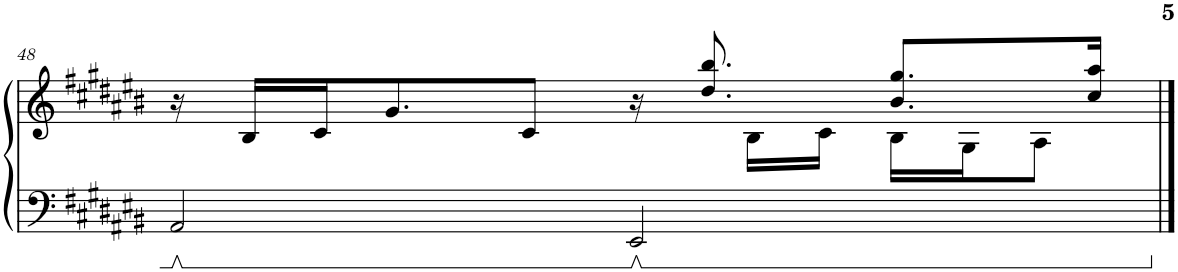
**kern	**kern
*part1	*part1
*staff2	*staff1
*I"Piano	*
*I'Pno.	*
!!LO:PB:g=z
*clefF4	*clefG2
*k[f#c#g#d#a#e#b#]	*k[f#c#g#d#a#e#b#]
*M4/4	*M4/4
=48	=48
*	*^
2AA#/	16r	16ryy
*	*v	*v
.	16B#/LL
.	16c#/J
.	8.g#/
.	8c#/J
2EE#/	16r
*	*^
.	16ryy	8.dd#/ 8.bb#/
.	16B#\LL	.
.	16c#\JJ	.
.	16B#\LL	8.b#/ 8.gg#/L
.	16G#\J	.
.	8A#\J	.
.	.	16cc#/ 16aa#/Jk
*	*v	*v
==	==
*-	*-
